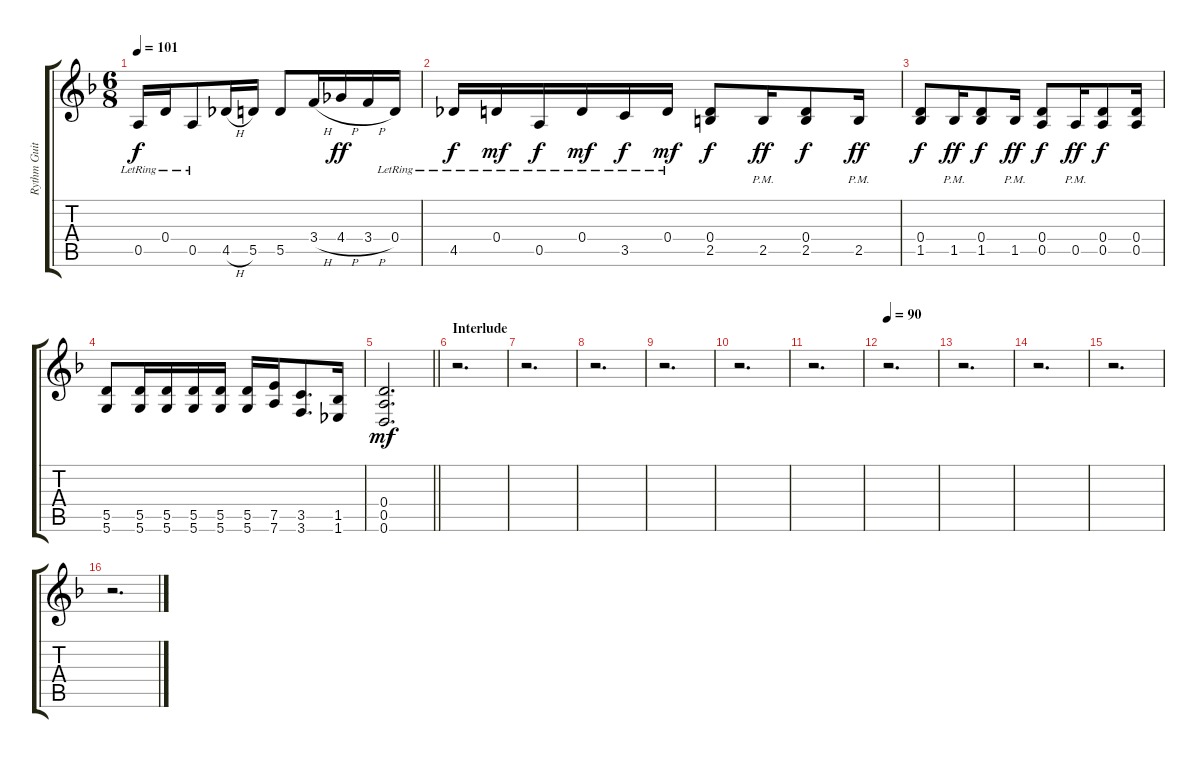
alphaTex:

\track ("Rythm Guitar 1" "Rythm Guit") {instrument distortionguitar}
\staff {score tabs}
\tuning (E4 A3 F3 D3 A2 D2) {hide}
\ts (6 8)
\tempo 101
\clef g2
\ks dminor
0.5{lr}.16{dy f} 0.4{lr}.16 0.5{lr}.8 4.5{h}.16 5.5.16 5.5.8 3.4{h}.16 4.4{h}.16{dy ff} 3.4{h}.16 0.4{lr}.16 |
4.5{lr}.16{dy f} 0.4{lr}.16{dy mf} 0.5{lr}.16{dy f} 0.4{lr}.16{dy mf} 3.5{lr}.16{dy f} 0.4{lr}.16{dy mf} (0.4 2.5).8{dy f} 2.5{pm}.16{dy ff} (0.4 2.5).8{dy f} 2.5{pm}.16{dy ff} |
(0.4 1.5).8{dy f} 1.5{pm}.16{dy ff} (0.4 1.5).8{dy f} 1.5{pm}.16{dy ff} (0.4 0.5).8{dy f} 0.5{pm}.16{dy ff} (0.4 0.5).8{dy f} (0.4 0.5).16 |
(5.5 5.6).8 (5.5 5.6).16 (5.5 5.6).16 (5.5 5.6).16 (5.5 5.6).16 (5.5 5.6).16 (7.5 7.6).16 (3.5 3.6).8{d} (1.5 1.6).16 |
\barLineRight lightlight
(0.4 0.5 0.6).2{d dy mf} |
\section ("" "Interlude")
r.2{d} |
r.2{d} |
r.2{d} |
r.2{d} |
r.2{d} |
r.2{d} |
\tempo 90
r.2{d} |
r.2{d} |
r.2{d} |
r.2{d} |
r.2{d}
